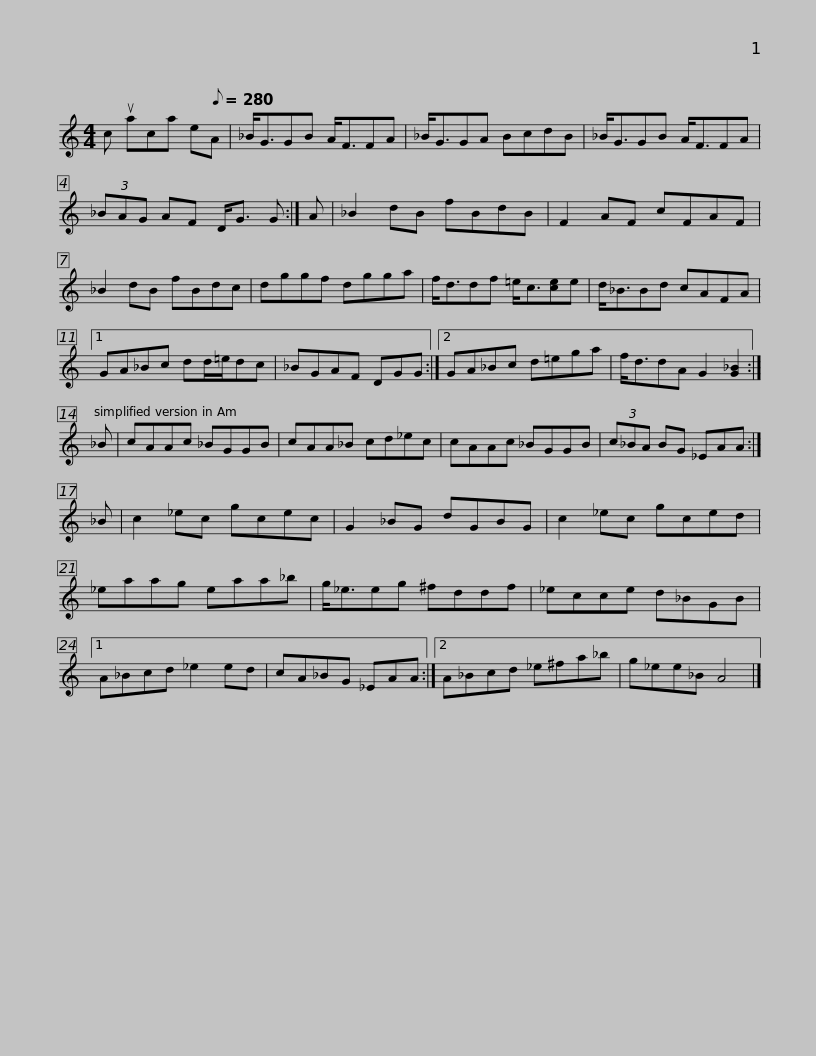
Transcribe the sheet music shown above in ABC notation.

X:1
L:1/8
M:4/4
I:linebreak $
K:C
V:1 treble
V:1
 c uaca e[Q:1/8=280]A | _B<GGB A<FFA | _B<GGA BcdB | _B<GGB A<FFA | (3_BAG AF D<G G :| %5
 A |$ _B2 dB fBdB | F2 AF cFAF | _B2 dB fBdc | dggf dgga | %10
 f<ddf =e<c[ce]e |$ d<_BBd cAFA |1 GA_Bc dd/=e/dc | _BGAF DGG :|2 GA_Bc d=ega | %15
 f<ddA G2 [G_B]2 :| _B |$ cAAc _BGGB | cAA_B cd_ec | cAAc _BGGB | %20
 (3c_BA BG _EAA :| _B | c2 _ec gcec |$ G2 _BG dGBG | c2 _ec gced | %25
 _eaag eaa_b | g<_eeg ^fddf | _ecce d_BGB |1$ A_Bcd _e2 ed | cA_BG _EAA :|2 %30
 A_Bcd _e^fa_b | g_ee_B A4 |] %32
